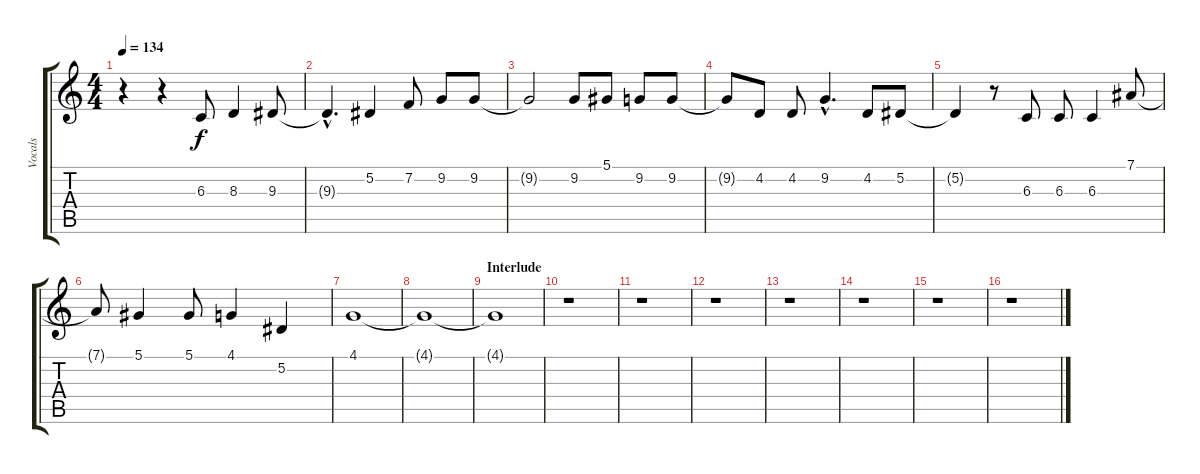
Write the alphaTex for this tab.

\track ("Vocals" "Vocals") {instrument viola}
\staff {score tabs}
\tuning (Eb4 Bb3 Gb3 Db3 Ab2 Eb2) {hide}
\ts (4 4)
\section ("" "")
\tempo 134
\clef g2
\ks c
r.4{dy f} r.4 6.3.8 8.3.4 9.3.8 |
9.3{hac t}.4{d} 5.2.4 7.2.8 9.2.8 9.2.8 |
9.2{t}.2 9.2.8 5.1.8 9.2.8 9.2.8 |
9.2{t}.8 4.2.8 4.2.8 9.2{hac}.4{d} 4.2.8 5.2.8 |
5.2{t}.4 r.8 6.3.8 6.3.8 6.3.4 7.1.8 |
7.1{t}.8 5.1.4 5.1.8 4.1.4 5.2.4 |
4.1.1 |
4.1{t}.1 |
\section ("" "Interlude")
4.1{t}.1 |
r.1 |
r.1 |
r.1 |
r.1 |
r.1 |
r.1 |
r.1
